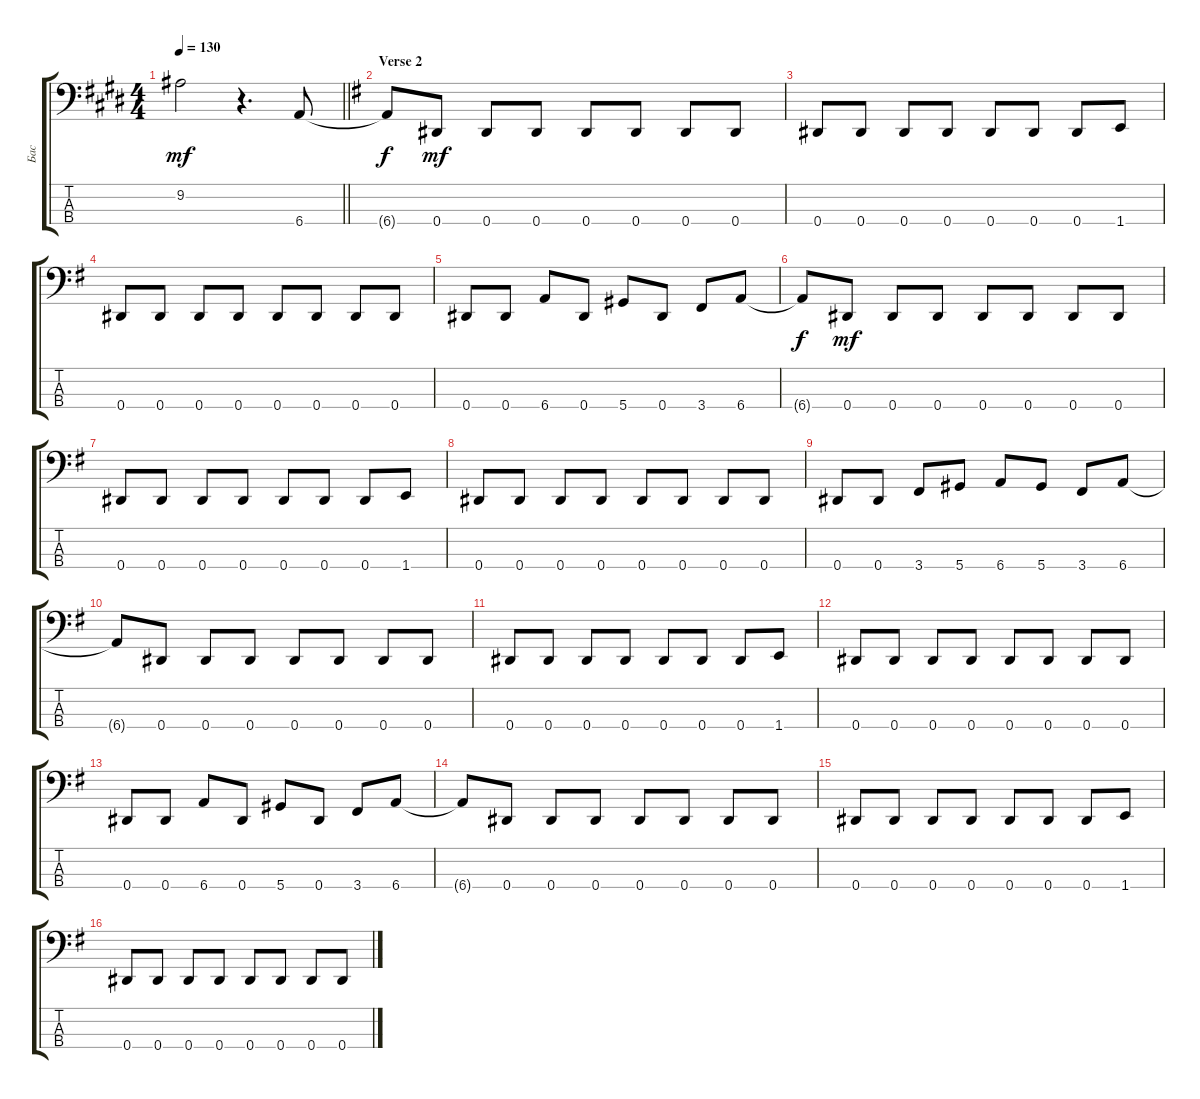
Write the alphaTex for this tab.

\track ("Бас" "Бас") {instrument electricbassfinger}
\staff {score tabs}
\tuning (Gb2 Db2 Ab1 Eb1) {hide}
\ts (4 4)
\tempo 130
\clef f4
\barLineRight lightlight
\ks c#minor
9.2{t}.2{dy mf} r.4{d} 6.4.8 |
\section ("" "Verse 2")
\ks eminor
6.4{t}.8{dy f} 0.4.8{dy mf} 0.4.8 0.4.8 0.4.8 0.4.8 0.4.8 0.4.8 |
0.4.8 0.4.8 0.4.8 0.4.8 0.4.8 0.4.8 0.4.8 1.4.8 |
0.4.8 0.4.8 0.4.8 0.4.8 0.4.8 0.4.8 0.4.8 0.4.8 |
0.4.8 0.4.8 6.4.8 0.4.8 5.4.8 0.4.8 3.4.8 6.4.8 |
6.4{t}.8{dy f} 0.4.8{dy mf} 0.4.8 0.4.8 0.4.8 0.4.8 0.4.8 0.4.8 |
0.4.8 0.4.8 0.4.8 0.4.8 0.4.8 0.4.8 0.4.8 1.4.8 |
0.4.8 0.4.8 0.4.8 0.4.8 0.4.8 0.4.8 0.4.8 0.4.8 |
0.4.8 0.4.8 3.4.8 5.4.8 6.4.8 5.4.8 3.4.8 6.4.8 |
6.4{t}.8 0.4.8 0.4.8 0.4.8 0.4.8 0.4.8 0.4.8 0.4.8 |
0.4.8 0.4.8 0.4.8 0.4.8 0.4.8 0.4.8 0.4.8 1.4.8 |
0.4.8 0.4.8 0.4.8 0.4.8 0.4.8 0.4.8 0.4.8 0.4.8 |
0.4.8 0.4.8 6.4.8 0.4.8 5.4.8 0.4.8 3.4.8 6.4.8 |
6.4{t}.8 0.4.8 0.4.8 0.4.8 0.4.8 0.4.8 0.4.8 0.4.8 |
0.4.8 0.4.8 0.4.8 0.4.8 0.4.8 0.4.8 0.4.8 1.4.8 |
0.4.8 0.4.8 0.4.8 0.4.8 0.4.8 0.4.8 0.4.8 0.4.8
